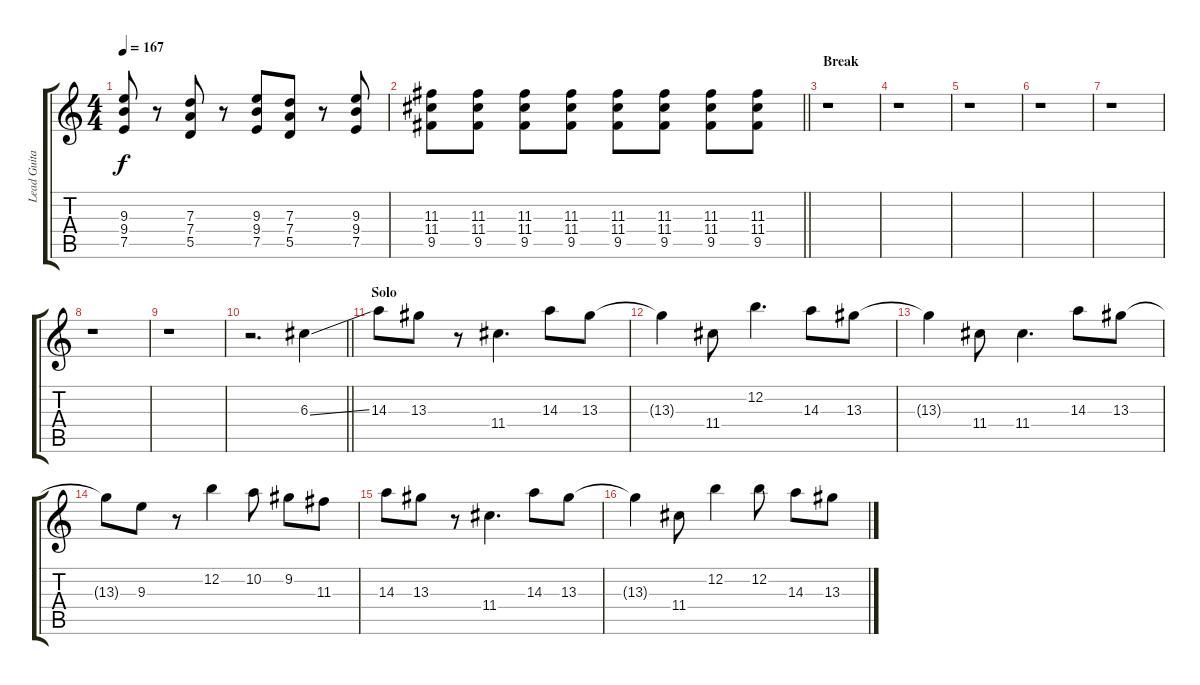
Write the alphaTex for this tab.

\track ("Lead Guitar" "Lead Guita") {instrument overdrivenguitar}
\staff {score tabs}
\tuning (E4 B3 G3 D3 A2 E2) {hide}
\ts (4 4)
\tempo 167
\clef g2
\ks c
(9.3 9.4 7.5).8{dy f} r.8 (7.3 7.4 5.5).8 r.8 (9.3 9.4 7.5).8 (7.3 7.4 5.5).8 r.8 (9.3 9.4 7.5).8 |
\barLineRight lightlight
(11.3 11.4 9.5).8 (11.3 11.4 9.5).8 (11.3 11.4 9.5).8 (11.3 11.4 9.5).8 (11.3 11.4 9.5).8 (11.3 11.4 9.5).8 (11.3 11.4 9.5).8 (11.3 11.4 9.5).8 |
\section ("" "Break")
r.1 |
r.1 |
r.1 |
r.1 |
r.1 |
r.1 |
r.1 |
\barLineRight lightlight
r.2{d} 6.3{ss}.4 |
\section ("" "Solo")
14.3.8 13.3.8 r.8 11.4.4{d} 14.3.8 13.3.8 |
13.3{t}.4 11.4.8 12.2.4{d} 14.3.8 13.3.8 |
13.3{t}.4 11.4.8 11.4.4{d} 14.3.8 13.3.8 |
13.3{t}.8 9.3.8 r.8 12.2.4 10.2.8 9.2.8 11.3.8 |
14.3.8 13.3.8 r.8 11.4.4{d} 14.3.8 13.3.8 |
13.3{t}.4 11.4.8 12.2.4 12.2.8 14.3.8 13.3.8
